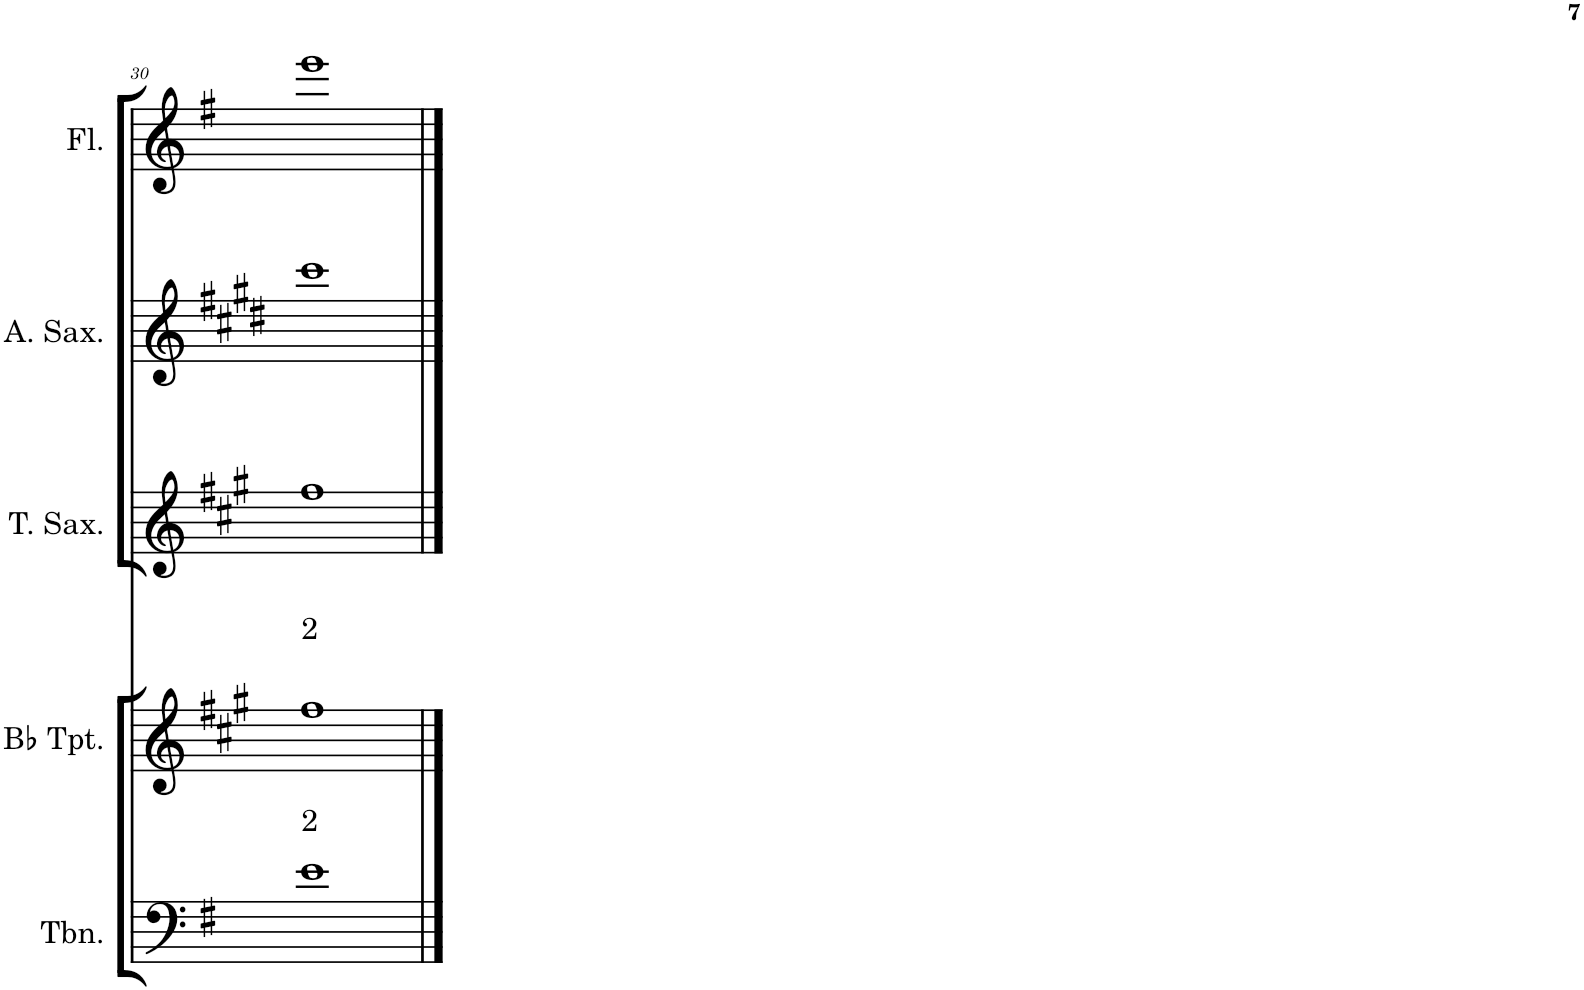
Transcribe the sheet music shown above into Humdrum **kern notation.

**kern	**kern	**kern	**kern	**kern
*part5	*part4	*part3	*part2	*part1
*staff5	*staff4	*staff3	*staff2	*staff1
*I"Trombone	*I"Bb Trumpet	*I"Tenor Saxophone	*I"Alto Saxophone	*I"Flute
*I'Tbn.	*I'Bb Tpt.	*I'T. Sax.	*I'A. Sax.	*I'Fl.
!!LO:PB:g=z
*clefF4	*clefG2	*clefG2	*clefG2	*clefG2
*	*Trd1c2	*Trd8c14	*Trd5c9	*
*k[f#]	*k[f#c#g#]	*k[f#c#g#]	*k[f#c#g#d#]	*k[f#]
*M4/4	*M4/4	*M4/4	*M4/4	*M4/4
=30	=30	=30	=30	=30
!	!LO:TX:a:t=2	!	!	!
!LO:TX:a:t=2	!	!	!	!
1e	1ff#	1ff#	1ccc#	1eee
==	==	==	==	==
*-	*-	*-	*-	*-
